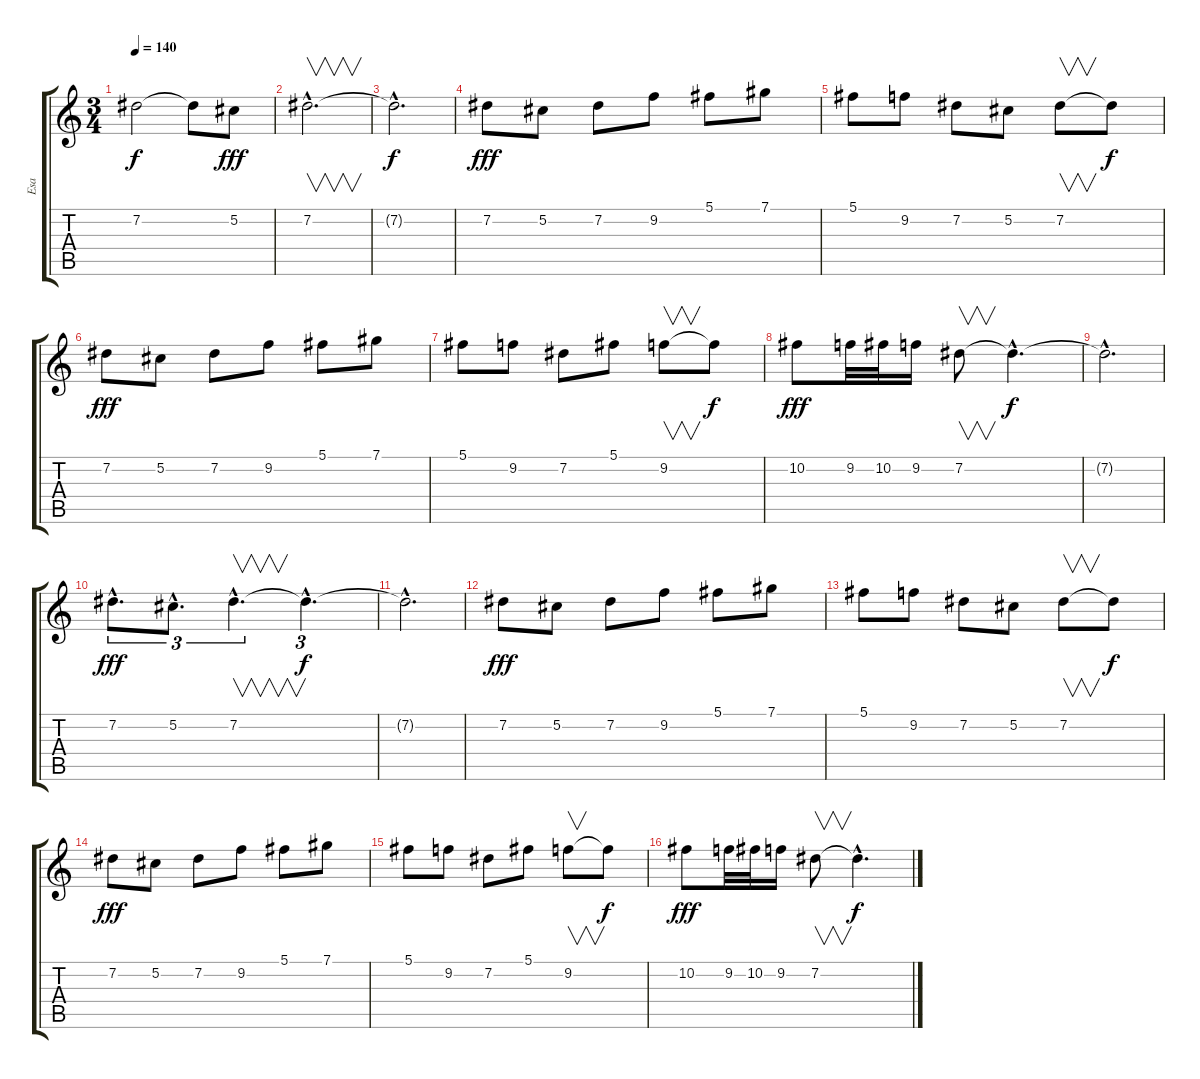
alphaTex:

\track ("Esa" "Esa") {instrument overdrivenguitar}
\staff {score tabs}
\tuning (Db4 Ab3 E3 B2 Gb2 Db2) {hide}
\ts (3 4)
\tempo 140
\clef g2
\ks c
7.2{t}.2{dy f} 7.2{t}.8 5.2.8{dy fff} |
7.2{hac}.2{v d} |
7.2{hac t}.2{d dy f} |
7.2.8{dy fff} 5.2.8 7.2.8 9.2.8 5.1.8 7.1.8 |
5.1.8 9.2.8 7.2.8 5.2.8 7.2.8{v} 7.2{t}.8{dy f} |
7.2.8{dy fff} 5.2.8 7.2.8 9.2.8 5.1.8 7.1.8 |
5.1.8 9.2.8 7.2.8 5.1.8 9.2.8{v} 9.2{t}.8{dy f} |
10.2.8{dy fff} 9.2.32 10.2.32 9.2.16 7.2.8{v} 7.2{hac t}.4{d dy f} |
7.2{hac t}.2{d} |
7.2{hac}.8{d tu (3 2) dy fff} 5.2{hac}.8{d tu (3 2)} 7.2{hac}.4{v d tu (3 2)} 7.2{hac t}.4{d tu (3 2) dy f} |
7.2{hac t}.2{d} |
7.2.8{dy fff} 5.2.8 7.2.8 9.2.8 5.1.8 7.1.8 |
5.1.8 9.2.8 7.2.8 5.2.8 7.2.8{v} 7.2{t}.8{dy f} |
7.2.8{dy fff} 5.2.8 7.2.8 9.2.8 5.1.8 7.1.8 |
5.1.8 9.2.8 7.2.8 5.1.8 9.2.8{v} 9.2{t}.8{dy f} |
10.2.8{dy fff} 9.2.32 10.2.32 9.2.16 7.2.8{v} 7.2{hac t}.4{d dy f}
